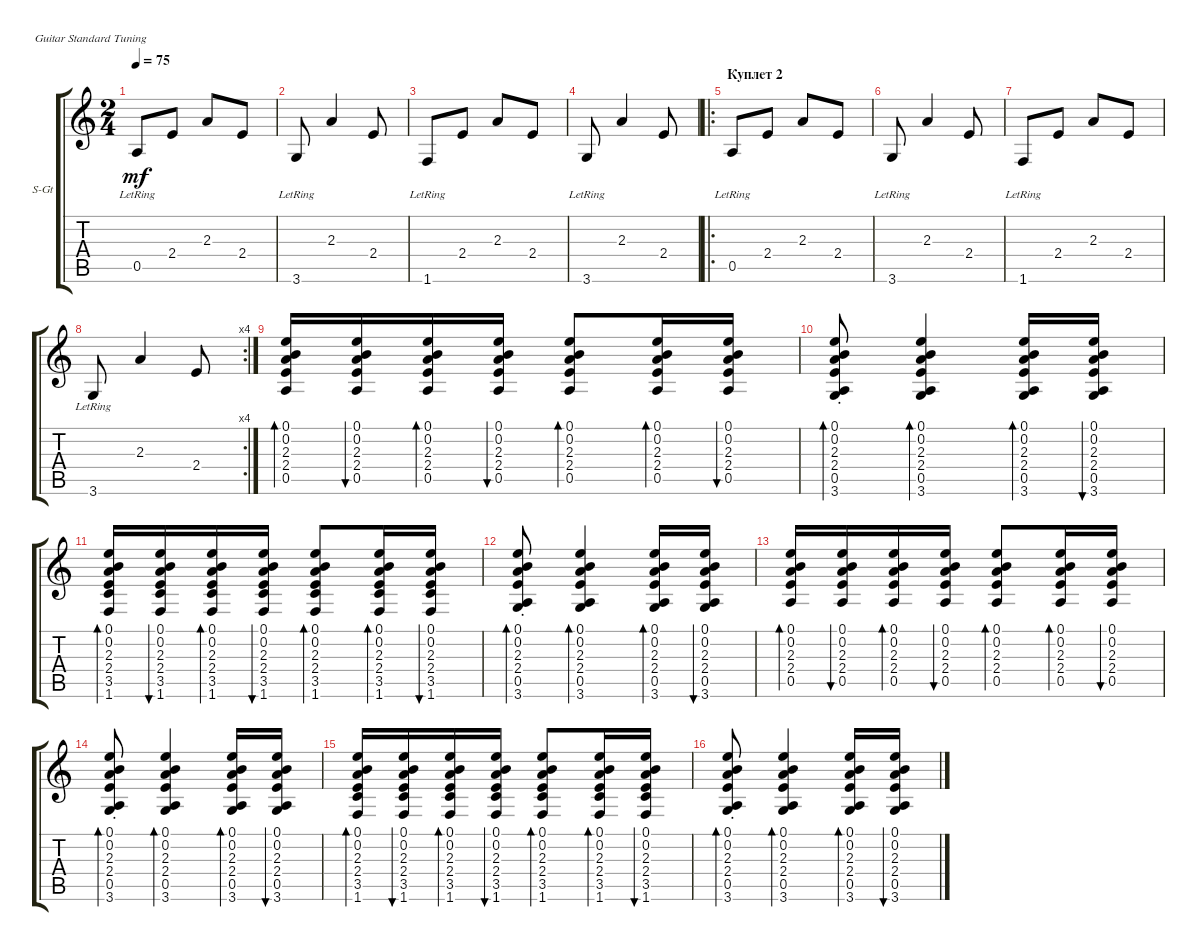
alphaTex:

\defaultSystemsLayout 4
\bracketExtendMode groupsimilarinstruments
\firstSystemTrackNameOrientation horizontal
\otherSystemsTrackNameOrientation horizontal
\track ("Steel Guitar" "S-Gt") {instrument acousticguitarsteel}
\staff {score tabs}
\tuning (E4 B3 G3 D3 A2 E2)
\ts (2 4)
\tempo 75
\clef g2
\ks aminor
0.5{lr}.8{dy mf} 2.4.8 2.3.8 2.4.8 |
3.6{lr}.8 2.3.4 2.4.8 |
1.6{lr}.8 2.4.8 2.3.8 2.4.8 |
3.6{lr}.8 2.3.4 2.4.8 |
\ro
\section ("" "Куплет 2")
0.5{lr}.8 2.4.8 2.3.8 2.4.8 |
3.6{lr}.8 2.3.4 2.4.8 |
1.6{lr}.8 2.4.8 2.3.8 2.4.8 |
\rc 4
3.6{lr}.8 2.3.4 2.4.8 |
(2.4 0.5 2.3 0.2 0.1).16{bd 30} (2.4 0.5 2.3 0.2 0.1).16{bu 30} (2.4 0.5 2.3 0.2 0.1).16{bd 30} (2.4 0.5 2.3 0.2 0.1).16{bu 30} (2.4 0.5 2.3 0.2 0.1).8{bd 30} (2.4 0.5 2.3 0.2 0.1).16{bd 30} (2.4 0.5 2.3 0.2 0.1).16{bu 30} |
(2.4{st} 0.5 2.3 0.2 0.1 3.6).8{bd 30} (2.4 0.5 2.3 0.2 0.1 3.6).4{bd 30} (2.4 0.5 2.3 0.2 0.1 3.6).16{bd 30} (2.4 0.5 2.3 0.2 0.1 3.6).16{bu 30} |
(2.4 3.5 2.3 0.2 0.1 1.6).16{bd 30} (2.4 3.5 2.3 0.2 0.1 1.6).16{bu 30} (2.4 3.5 2.3 0.2 0.1 1.6).16{bd 30} (2.4 3.5 2.3 0.2 0.1 1.6).16{bu 30} (2.4 3.5 2.3 0.2 0.1 1.6).8{bd 30} (2.4 3.5 2.3 0.2 0.1 1.6).16{bd 30} (2.4 3.5 2.3 0.2 0.1 1.6).16{bu 30} |
(2.4{st} 0.5 2.3 0.2 0.1 3.6).8{bd 30} (2.4 0.5 2.3 0.2 0.1 3.6).4{bd 30} (2.4 0.5 2.3 0.2 0.1 3.6).16{bd 30} (2.4 0.5 2.3 0.2 0.1 3.6).16{bu 30} |
(2.4 0.5 2.3 0.2 0.1).16{bd 30} (2.4 0.5 2.3 0.2 0.1).16{bu 30} (2.4 0.5 2.3 0.2 0.1).16{bd 30} (2.4 0.5 2.3 0.2 0.1).16{bu 30} (2.4 0.5 2.3 0.2 0.1).8{bd 30} (2.4 0.5 2.3 0.2 0.1).16{bd 30} (2.4 0.5 2.3 0.2 0.1).16{bu 30} |
(2.4{st} 0.5 2.3 0.2 0.1 3.6).8{bd 30} (2.4 0.5 2.3 0.2 0.1 3.6).4{bd 30} (2.4 0.5 2.3 0.2 0.1 3.6).16{bd 30} (2.4 0.5 2.3 0.2 0.1 3.6).16{bu 30} |
(2.4 3.5 2.3 0.2 0.1 1.6).16{bd 30} (2.4 3.5 2.3 0.2 0.1 1.6).16{bu 30} (2.4 3.5 2.3 0.2 0.1 1.6).16{bd 30} (2.4 3.5 2.3 0.2 0.1 1.6).16{bu 30} (2.4 3.5 2.3 0.2 0.1 1.6).8{bd 30} (2.4 3.5 2.3 0.2 0.1 1.6).16{bd 30} (2.4 3.5 2.3 0.2 0.1 1.6).16{bu 30} |
(2.4{st} 0.5 2.3 0.2 0.1 3.6).8{bd 30} (2.4 0.5 2.3 0.2 0.1 3.6).4{bd 30} (2.4 0.5 2.3 0.2 0.1 3.6).16{bd 30} (2.4 0.5 2.3 0.2 0.1 3.6).16{bu 30}
